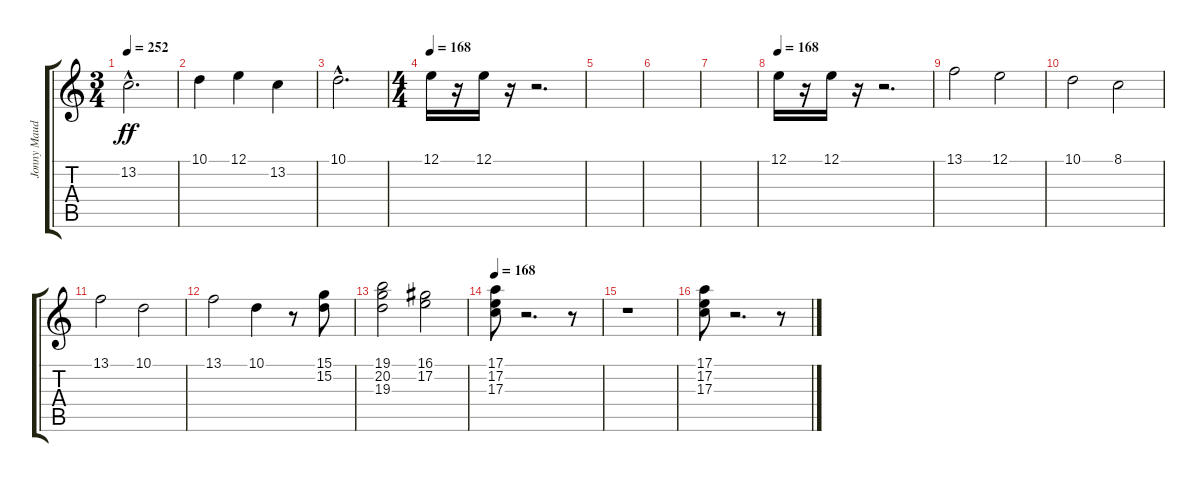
\track ("Jonny Maudling (Brass)" "Jonny Maud") {instrument brasssection}
\staff {score tabs}
\tuning (E4 B3 G3 D3 A2 E2) {hide}
\ts (3 4)
\tempo 252
\clef g2
\ks c
13.2{hac}.2{d dy ff} |
10.1.4 12.1.4 13.2.4 |
10.1{hac}.2{d} |
\ts (4 4)
\tempo 168
12.1.16 r.16 12.1.16 r.16 r.2{d} |
|
|
|
\tempo 168
12.1.16 r.16 12.1.16 r.16 r.2{d} |
13.1.2 12.1.2 |
10.1.2 8.1.2 |
13.1.2 10.1.2 |
13.1.2 10.1.4 r.8 (15.1 15.2).8 |
(19.1 20.2 19.3).2 (16.1 17.2).2 |
\tempo 168
(17.1 17.2 17.3).8 r.2{d} r.8 |
r.1 |
(17.1 17.2 17.3).8 r.2{d} r.8
